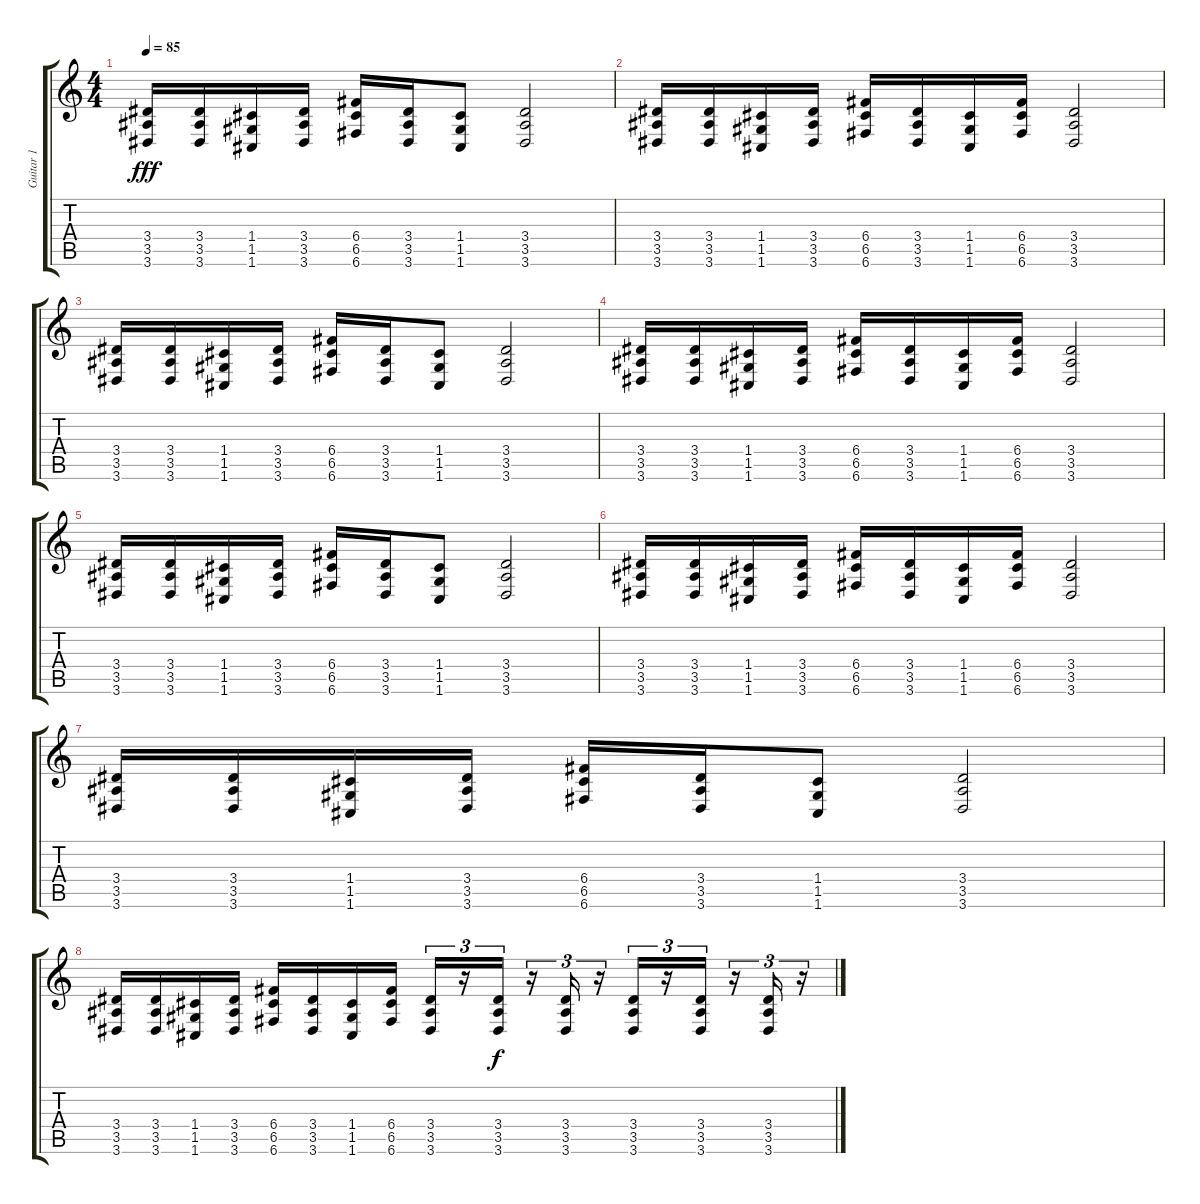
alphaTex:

\track ("Guitar 1" "Guitar 1") {instrument distortionguitar}
\staff {score tabs}
\tuning (D4 A3 F3 C3 G2 C2) {hide}
\ts (4 4)
\tempo 85
\clef g2
\ks c
(3.4 3.5 3.6).16{dy fff} (3.4 3.5 3.6).16 (1.4 1.5 1.6).16 (3.4 3.5 3.6).16 (6.4 6.5 6.6).16 (3.4 3.5 3.6).16 (1.4 1.5 1.6).8 (3.4 3.5 3.6).2 |
(3.4 3.5 3.6).16 (3.4 3.5 3.6).16 (1.4 1.5 1.6).16 (3.4 3.5 3.6).16 (6.4 6.5 6.6).16 (3.4 3.5 3.6).16 (1.4 1.5 1.6).16 (6.4 6.5 6.6).16 (3.4 3.5 3.6).2 |
(3.4 3.5 3.6).16 (3.4 3.5 3.6).16 (1.4 1.5 1.6).16 (3.4 3.5 3.6).16 (6.4 6.5 6.6).16 (3.4 3.5 3.6).16 (1.4 1.5 1.6).8 (3.4 3.5 3.6).2 |
(3.4 3.5 3.6).16 (3.4 3.5 3.6).16 (1.4 1.5 1.6).16 (3.4 3.5 3.6).16 (6.4 6.5 6.6).16 (3.4 3.5 3.6).16 (1.4 1.5 1.6).16 (6.4 6.5 6.6).16 (3.4 3.5 3.6).2 |
(3.4 3.5 3.6).16 (3.4 3.5 3.6).16 (1.4 1.5 1.6).16 (3.4 3.5 3.6).16 (6.4 6.5 6.6).16 (3.4 3.5 3.6).16 (1.4 1.5 1.6).8 (3.4 3.5 3.6).2 |
(3.4 3.5 3.6).16 (3.4 3.5 3.6).16 (1.4 1.5 1.6).16 (3.4 3.5 3.6).16 (6.4 6.5 6.6).16 (3.4 3.5 3.6).16 (1.4 1.5 1.6).16 (6.4 6.5 6.6).16 (3.4 3.5 3.6).2 |
(3.4 3.5 3.6).16 (3.4 3.5 3.6).16 (1.4 1.5 1.6).16 (3.4 3.5 3.6).16 (6.4 6.5 6.6).16 (3.4 3.5 3.6).16 (1.4 1.5 1.6).8 (3.4 3.5 3.6).2 |
(3.4 3.5 3.6).16 (3.4 3.5 3.6).16 (1.4 1.5 1.6).16 (3.4 3.5 3.6).16 (6.4 6.5 6.6).16 (3.4 3.5 3.6).16 (1.4 1.5 1.6).16 (6.4 6.5 6.6).16 (3.4 3.5 3.6).16{tu (3 2)} r.16{tu (3 2)} (3.4 3.5 3.6).16{tu (3 2) dy f} r.16{tu (3 2)} (3.4 3.5 3.6).16{tu (3 2)} r.16{tu (3 2)} (3.4 3.5 3.6).16{tu (3 2)} r.16{tu (3 2)} (3.4 3.5 3.6).16{tu (3 2)} r.16{tu (3 2)} (3.4 3.5 3.6).16{tu (3 2)} r.16{tu (3 2)}
